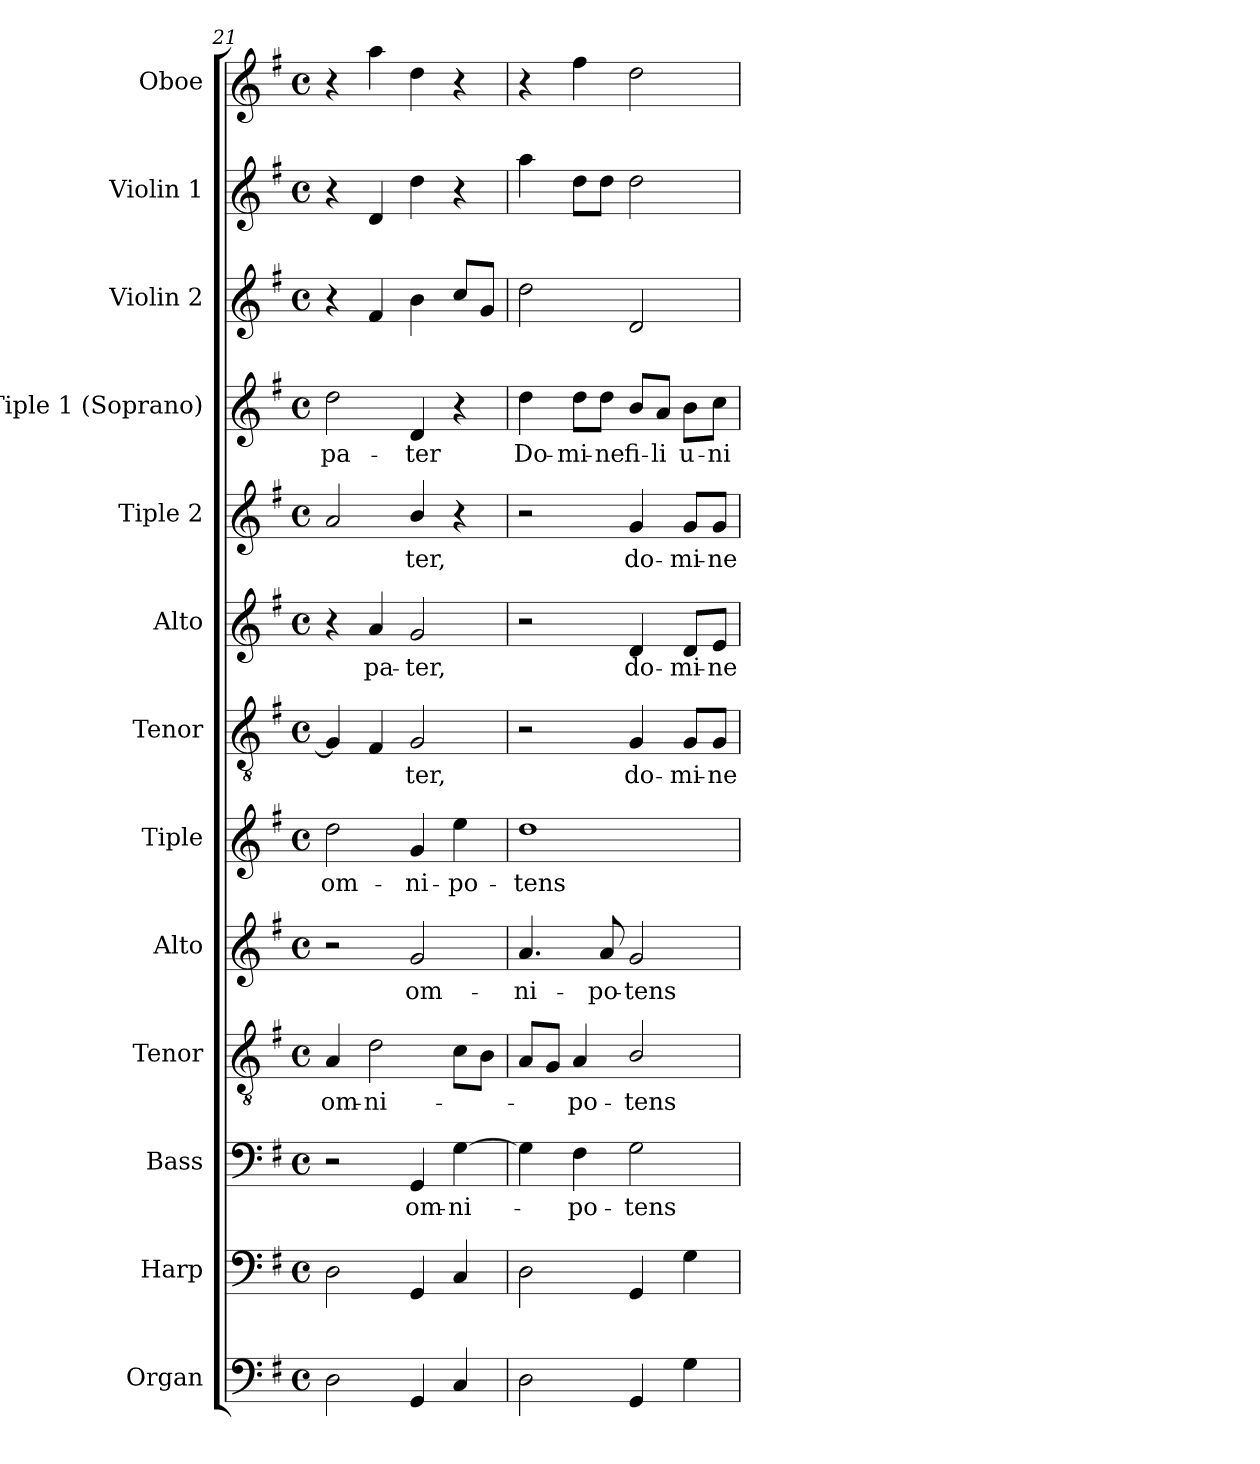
**kern	**kern	**kern	**text	**kern	**text	**kern	**text	**kern	**text	**kern	**text	**kern	**text	**kern	**text	**kern	**text	**kern	**kern	**kern
*part13	*part12	*part11	*part11	*part10	*part10	*part9	*part9	*part8	*part8	*part7	*part7	*part6	*part6	*part5	*part5	*part4	*part4	*part3	*part2	*part1
*staff13	*staff12	*staff11	*staff11	*staff10	*staff10	*staff9	*staff9	*staff8	*staff8	*staff7	*staff7	*staff6	*staff6	*staff5	*staff5	*staff4	*staff4	*staff3	*staff2	*staff1
*I"Organ	*I"Harp	*I"Bass	*	*I"Tenor	*	*I"Alto	*	*I"Tiple	*	*I"Tenor	*	*I"Alto	*	*I"Tiple 2	*	*I"Tiple 1 (Soprano)	*	*I"Violin 2	*I"Violin 1	*I"Oboe
*I'Org.	*I'Hp.	*I'B.	*	*I'T.	*	*I'A.	*	*	*	*I'T.	*	*I'A.	*	*	*	*I'S1.	*	*I'Vln. 2	*I'Vln. 1	*I'Ob.
*clefF4	*clefF4	*clefF4	*	*clefGv2	*	*clefG2	*	*clefG2	*	*clefGv2	*	*clefG2	*	*clefG2	*	*clefG2	*	*clefG2	*clefG2	*clefG2
*	*	*	*	*ITrd7c12	*	*	*	*	*	*ITrd7c12	*	*	*	*	*	*	*	*	*	*
*k[f#]	*k[f#]	*k[f#]	*	*k[f#]	*	*k[f#]	*	*k[f#]	*	*k[f#]	*	*k[f#]	*	*k[f#]	*	*k[f#]	*	*k[f#]	*k[f#]	*k[f#]
*G:	*G:	*G:	*	*G:	*	*G:	*	*G:	*	*G:	*	*G:	*	*G:	*	*G:	*	*G:	*G:	*G:
*M4/4	*M4/4	*M4/4	*	*M4/4	*	*M4/4	*	*M4/4	*	*M4/4	*	*M4/4	*	*M4/4	*	*M4/4	*	*M4/4	*M4/4	*M4/4
*met(c)	*met(c)	*met(c)	*	*met(c)	*	*met(c)	*	*met(c)	*	*met(c)	*	*met(c)	*	*met(c)	*	*met(c)	*	*met(c)	*met(c)	*met(c)
=21	=21	=21	=21	=21	=21	=21	=21	=21	=21	=21	=21	=21	=21	=21	=21	=21	=21	=21	=21	=21
!	!	!	!	!	!LO:LY:b:color=#000000	!	!	!	!	!	!	!	!	!	!	!	!	!	!	!
!	!	!	!	!	!	!	!	!	!LO:LY:b:color=#000000	!	!	!	!	!	!	!	!	!	!	!
!	!	!	!	!	!	!	!	!	!	!	!	!	!	!	!	!	!LO:LY:b:color=#000000	!	!	!
2Di\	2Di\	2r	.	4AAi/	om-	2r	.	2ddi\	om-	4GGi/]	.	4r	.	2ai/	.	2ddi\	pa-	4r	4r	4r
!	!	!	!	!	!LO:LY:b:color=#000000	!	!	!	!	!	!	!	!	!	!	!	!	!	!	!
!	!	!	!	!	!	!	!	!	!	!	!	!	!LO:LY:b:color=#000000	!	!	!	!	!	!	!
.	.	.	.	2Di\	-ni-	.	.	.	.	4FF#i/	.	4ai/	pa-	.	.	.	.	4f#i/	4di/	4aai\
!	!	!	!LO:LY:b:color=#000000	!	!	!	!	!	!	!	!	!	!	!	!	!	!	!	!	!
!	!	!	!	!	!	!	!LO:LY:b:color=#000000	!	!	!	!	!	!	!	!	!	!	!	!	!
!	!	!	!	!	!	!	!	!	!LO:LY:b:color=#000000	!	!	!	!	!	!	!	!	!	!	!
!	!	!	!	!	!	!	!	!	!	!	!LO:LY:b:color=#000000	!	!	!	!	!	!	!	!	!
!	!	!	!	!	!	!	!	!	!	!	!	!	!LO:LY:b:color=#000000	!	!	!	!	!	!	!
!	!	!	!	!	!	!	!	!	!	!	!	!	!	!	!LO:LY:b:color=#000000	!	!	!	!	!
!	!	!	!	!	!	!	!	!	!	!	!	!	!	!	!	!	!LO:LY:b:color=#000000	!	!	!
4GGi/	4GGi/	4GGi/	om-	.	.	2gi/	om-	4gi/	-ni-	2GGi/	-ter,	2gi/	-ter,	4bi/	-ter,	4di/	-ter	4bi\	4ddi\	4ddi\
!	!	!	!LO:LY:b:color=#000000	!	!	!	!	!	!	!	!	!	!	!	!	!	!	!	!	!
!	!	!	!	!	!	!	!	!	!LO:LY:b:color=#000000	!	!	!	!	!	!	!	!	!	!	!
4Ci/	4Ci/	[4Gi\	-ni-	8Ci\L	.	.	.	4eei\	-po-	.	.	.	.	4r	.	4r	.	8cci/L	4r	4r
.	.	.	.	8BBi\J	.	.	.	.	.	.	.	.	.	.	.	.	.	8gi/J	.	.
=22	=22	=22	=22	=22	=22	=22	=22	=22	=22	=22	=22	=22	=22	=22	=22	=22	=22	=22	=22	=22
!	!	!	!	!	!	!	!LO:LY:b:color=#000000	!	!	!	!	!	!	!	!	!	!	!	!	!
!	!	!	!	!	!	!	!	!	!LO:LY:b:color=#000000	!	!	!	!	!	!	!	!	!	!	!
!	!	!	!	!	!	!	!	!	!	!	!	!	!	!	!	!	!LO:LY:b:color=#000000	!	!	!
2Di\	2Di\	4Gi\]	.	8AAi/L	.	4.ai/	-ni-	1ddi	-tens	2r	.	2r	.	2r	.	4ddi\	Do-	2ddi\	4aai\	4r
.	.	.	.	8GGi/J	.	.	.	.	.	.	.	.	.	.	.	.	.	.	.	.
!	!	!	!LO:LY:b:color=#000000	!	!	!	!	!	!	!	!	!	!	!	!	!	!	!	!	!
!	!	!	!	!	!LO:LY:b:color=#000000	!	!	!	!	!	!	!	!	!	!	!	!	!	!	!
!	!	!	!	!	!	!	!	!	!	!	!	!	!	!	!	!	!LO:LY:b:color=#000000	!	!	!
.	.	4F#i\	-po-	4AAi/	-po-	.	.	.	.	.	.	.	.	.	.	8ddi\L	-mi-	.	8ddi\L	4ff#i\
!	!	!	!	!	!	!	!LO:LY:b:color=#000000	!	!	!	!	!	!	!	!	!	!	!	!	!
!	!	!	!	!	!	!	!	!	!	!	!	!	!	!	!	!	!LO:LY:b:color=#000000	!	!	!
.	.	.	.	.	.	8ai/	-po-	.	.	.	.	.	.	.	.	8ddi\J	-ne	.	8ddi\J	.
!	!	!	!LO:LY:b:color=#000000	!	!	!	!	!	!	!	!	!	!	!	!	!	!	!	!	!
!	!	!	!	!	!LO:LY:b:color=#000000	!	!	!	!	!	!	!	!	!	!	!	!	!	!	!
!	!	!	!	!	!	!	!LO:LY:b:color=#000000	!	!	!	!	!	!	!	!	!	!	!	!	!
!	!	!	!	!	!	!	!	!	!	!	!LO:LY:b:color=#000000	!	!	!	!	!	!	!	!	!
!	!	!	!	!	!	!	!	!	!	!	!	!	!LO:LY:b:color=#000000	!	!	!	!	!	!	!
!	!	!	!	!	!	!	!	!	!	!	!	!	!	!	!LO:LY:b:color=#000000	!	!	!	!	!
!	!	!	!	!	!	!	!	!	!	!	!	!	!	!	!	!	!LO:LY:b:color=#000000	!	!	!
4GGi/	4GGi/	2Gi\	-tens	2BBi/	-tens	2gi/	-tens	.	.	4GGi/	do-	4di/	do-	4gi/	do-	8bi/L	fi-	2di/	2ddi\	2ddi\
!	!	!	!	!	!	!	!	!	!	!	!	!	!	!	!	!	!LO:LY:b:color=#000000	!	!	!
.	.	.	.	.	.	.	.	.	.	.	.	.	.	.	.	8ai/J	-li	.	.	.
!	!	!	!	!	!	!	!	!	!	!	!LO:LY:b:color=#000000	!	!	!	!	!	!	!	!	!
!	!	!	!	!	!	!	!	!	!	!	!	!	!LO:LY:b:color=#000000	!	!	!	!	!	!	!
!	!	!	!	!	!	!	!	!	!	!	!	!	!	!	!LO:LY:b:color=#000000	!	!	!	!	!
!	!	!	!	!	!	!	!	!	!	!	!	!	!	!	!	!	!LO:LY:b:color=#000000	!	!	!
4Gi\	4Gi\	.	.	.	.	.	.	.	.	8GGi/L	-mi-	8di/L	-mi-	8gi/L	-mi-	8bi\L	u-	.	.	.
!	!	!	!	!	!	!	!	!	!	!	!LO:LY:b:color=#000000	!	!	!	!	!	!	!	!	!
!	!	!	!	!	!	!	!	!	!	!	!	!	!LO:LY:b:color=#000000	!	!	!	!	!	!	!
!	!	!	!	!	!	!	!	!	!	!	!	!	!	!	!LO:LY:b:color=#000000	!	!	!	!	!
!	!	!	!	!	!	!	!	!	!	!	!	!	!	!	!	!	!LO:LY:b:color=#000000	!	!	!
.	.	.	.	.	.	.	.	.	.	8GGi/J	-ne	8ei/J	-ne	8gi/J	-ne	8cci\J	-ni-	.	.	.
=	=	=	=	=	=	=	=	=	=	=	=	=	=	=	=	=	=	=	=	=
*-	*-	*-	*-	*-	*-	*-	*-	*-	*-	*-	*-	*-	*-	*-	*-	*-	*-	*-	*-	*-
